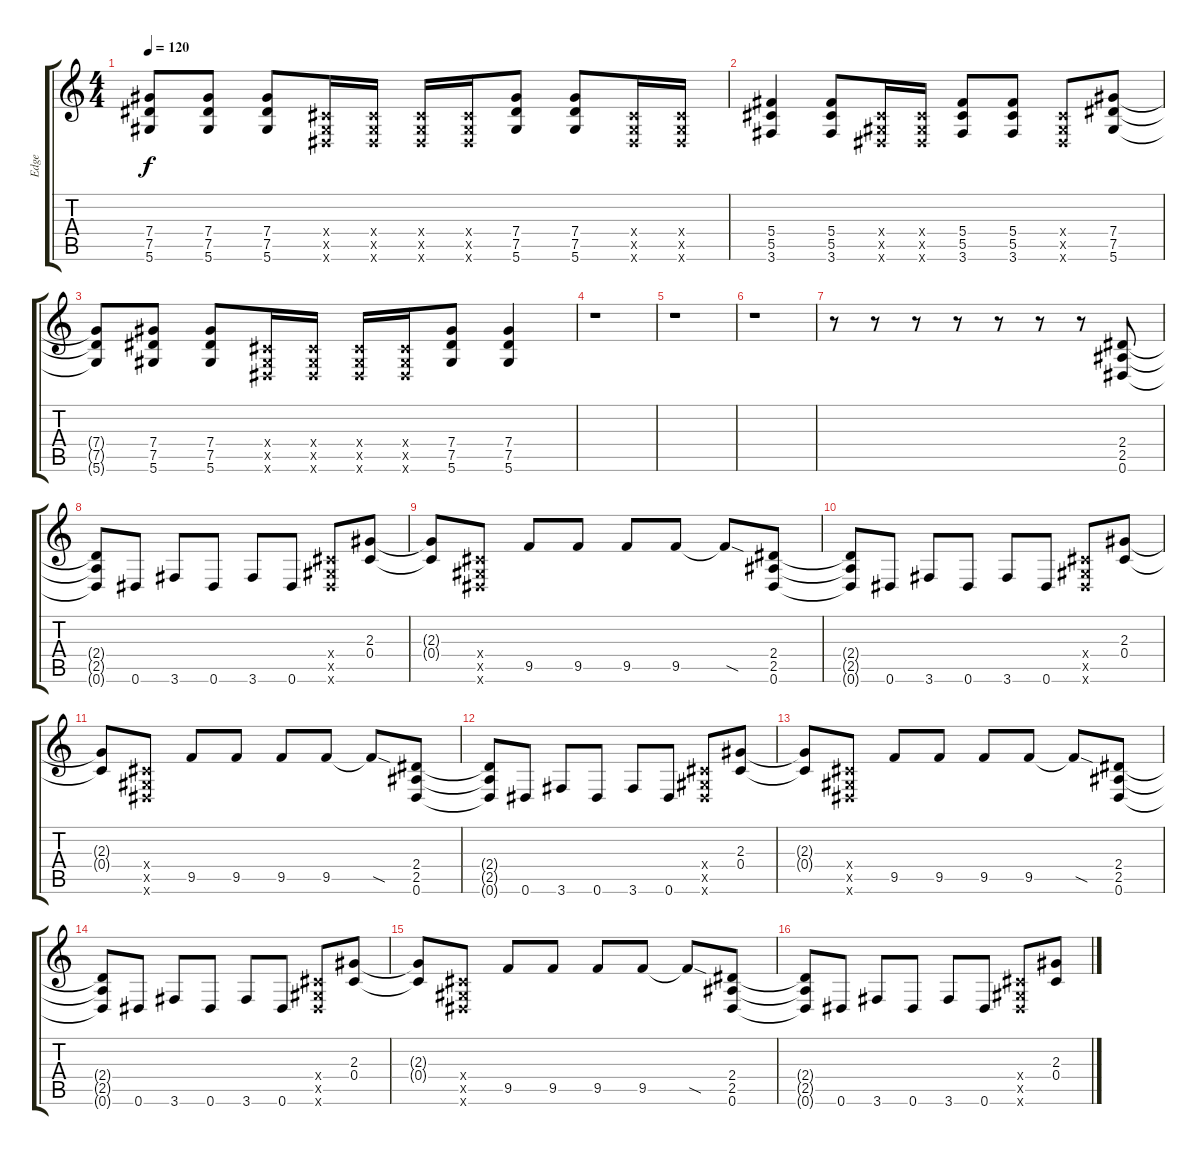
\track ("Edge" "Edge") {instrument electricguitarclean}
\staff {score tabs}
\tuning (Eb4 Bb3 Gb3 Db3 Ab2 Eb2) {hide}
\ts (4 4)
\tempo 120
\clef g2
\ks c
(7.4{t} 7.5{t} 5.6{t}).8{dy f} (7.4 7.5 5.6).8 (7.4 7.5 5.6).8 (0.4{x} 0.5{x} 0.6{x}).16 (0.4{x} 0.5{x} 0.6{x}).16 (0.4{x} 0.5{x} 0.6{x}).16 (0.4{x} 0.5{x} 0.6{x}).16 (7.4 7.5 5.6).8 (7.4 7.5 5.6).8 (0.4{x} 0.5{x} 0.6{x}).16 (0.4{x} 0.5{x} 0.6{x}).16 |
(5.4 5.5 3.6).4 (5.4 5.5 3.6).8 (0.4{x} 0.5{x} 0.6{x}).16 (0.4{x} 0.5{x} 0.6{x}).16 (5.4 5.5 3.6).8 (5.4 5.5 3.6).8 (0.4{x} 0.5{x} 0.6{x}).8 (7.4 7.5 5.6).8 |
(7.4{t} 7.5{t} 5.6{t}).8 (7.4 7.5 5.6).8 (7.4 7.5 5.6).8 (0.4{x} 0.5{x} 0.6{x}).16 (0.4{x} 0.5{x} 0.6{x}).16 (0.4{x} 0.5{x} 0.6{x}).16 (0.4{x} 0.5{x} 0.6{x}).16 (7.4 7.5 5.6).8 (7.4 7.5 5.6).4 |
r.1 |
r.1 |
r.1 |
r.8 r.8 r.8 r.8 r.8 r.8 r.8 (2.4 2.5 0.6).8 |
(2.4{t} 2.5{t} 0.6{t}).8 0.6.8 3.6.8 0.6.8 3.6.8 0.6.8 (0.4{x} 0.5{x} 0.6{x}).8 (2.3 0.4).8 |
(2.3{t} 0.4{t}).8 (0.4{x} 0.5{x} 0.6{x}).8 9.5.8 9.5.8 9.5.8 9.5.8 9.5{sod t}.8 (2.4 2.5 0.6).8 |
(2.4{t} 2.5{t} 0.6{t}).8 0.6.8 3.6.8 0.6.8 3.6.8 0.6.8 (0.4{x} 0.5{x} 0.6{x}).8 (2.3 0.4).8 |
(2.3{t} 0.4{t}).8 (0.4{x} 0.5{x} 0.6{x}).8 9.5.8 9.5.8 9.5.8 9.5.8 9.5{sod t}.8 (2.4 2.5 0.6).8 |
(2.4{t} 2.5{t} 0.6{t}).8 0.6.8 3.6.8 0.6.8 3.6.8 0.6.8 (0.4{x} 0.5{x} 0.6{x}).8 (2.3 0.4).8 |
(2.3{t} 0.4{t}).8 (0.4{x} 0.5{x} 0.6{x}).8 9.5.8 9.5.8 9.5.8 9.5.8 9.5{sod t}.8 (2.4 2.5 0.6).8 |
(2.4{t} 2.5{t} 0.6{t}).8 0.6.8 3.6.8 0.6.8 3.6.8 0.6.8 (0.4{x} 0.5{x} 0.6{x}).8 (2.3 0.4).8 |
(2.3{t} 0.4{t}).8 (0.4{x} 0.5{x} 0.6{x}).8 9.5.8 9.5.8 9.5.8 9.5.8 9.5{sod t}.8 (2.4 2.5 0.6).8 |
(2.4{t} 2.5{t} 0.6{t}).8 0.6.8 3.6.8 0.6.8 3.6.8 0.6.8 (0.4{x} 0.5{x} 0.6{x}).8 (2.3 0.4).8
